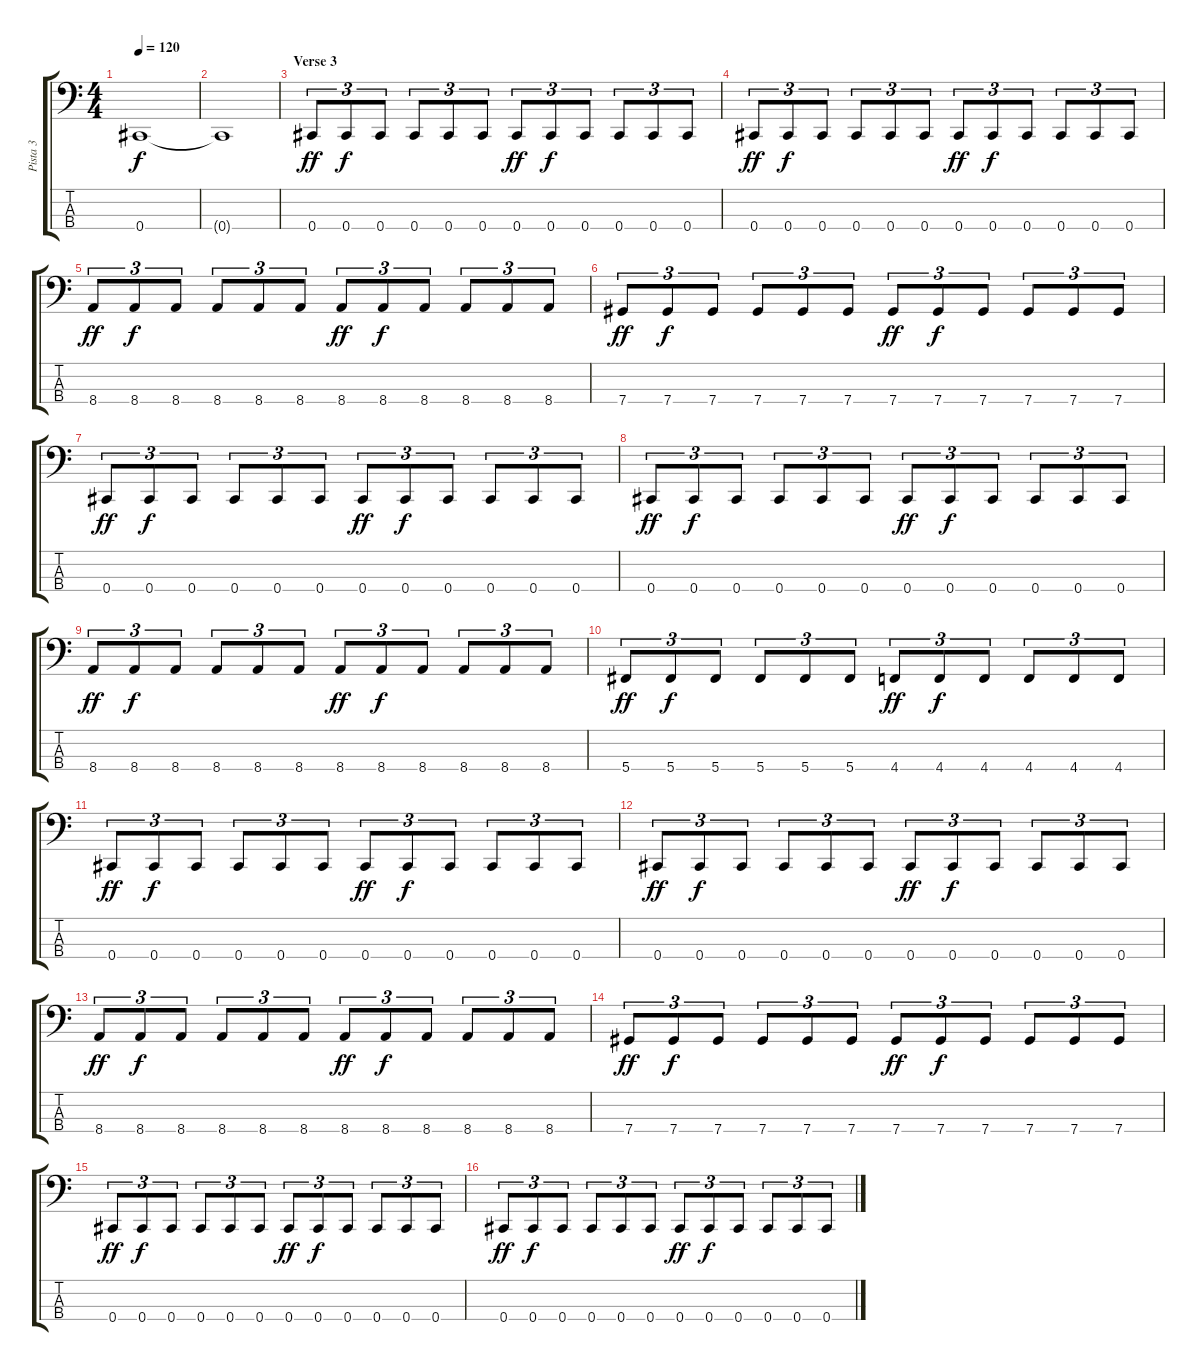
\track ("Pista 3" "Pista 3") {instrument electricbasspick}
\staff {score tabs}
\tuning (Gb2 Db2 Ab1 Db1) {hide}
\ts (4 4)
\tempo 120
\clef f4
\ks c
0.4{t}.1{dy f} |
0.4{t}.1 |
\section ("" "Verse 3")
0.4.8{tu (3 2) dy ff} 0.4.8{tu (3 2) dy f} 0.4.8{tu (3 2)} 0.4.8{tu (3 2)} 0.4.8{tu (3 2)} 0.4.8{tu (3 2)} 0.4.8{tu (3 2) dy ff} 0.4.8{tu (3 2) dy f} 0.4.8{tu (3 2)} 0.4.8{tu (3 2)} 0.4.8{tu (3 2)} 0.4.8{tu (3 2)} |
0.4.8{tu (3 2) dy ff} 0.4.8{tu (3 2) dy f} 0.4.8{tu (3 2)} 0.4.8{tu (3 2)} 0.4.8{tu (3 2)} 0.4.8{tu (3 2)} 0.4.8{tu (3 2) dy ff} 0.4.8{tu (3 2) dy f} 0.4.8{tu (3 2)} 0.4.8{tu (3 2)} 0.4.8{tu (3 2)} 0.4.8{tu (3 2)} |
8.4.8{tu (3 2) dy ff} 8.4.8{tu (3 2) dy f} 8.4.8{tu (3 2)} 8.4.8{tu (3 2)} 8.4.8{tu (3 2)} 8.4.8{tu (3 2)} 8.4.8{tu (3 2) dy ff} 8.4.8{tu (3 2) dy f} 8.4.8{tu (3 2)} 8.4.8{tu (3 2)} 8.4.8{tu (3 2)} 8.4.8{tu (3 2)} |
7.4.8{tu (3 2) dy ff} 7.4.8{tu (3 2) dy f} 7.4.8{tu (3 2)} 7.4.8{tu (3 2)} 7.4.8{tu (3 2)} 7.4.8{tu (3 2)} 7.4.8{tu (3 2) dy ff} 7.4.8{tu (3 2) dy f} 7.4.8{tu (3 2)} 7.4.8{tu (3 2)} 7.4.8{tu (3 2)} 7.4.8{tu (3 2)} |
0.4.8{tu (3 2) dy ff} 0.4.8{tu (3 2) dy f} 0.4.8{tu (3 2)} 0.4.8{tu (3 2)} 0.4.8{tu (3 2)} 0.4.8{tu (3 2)} 0.4.8{tu (3 2) dy ff} 0.4.8{tu (3 2) dy f} 0.4.8{tu (3 2)} 0.4.8{tu (3 2)} 0.4.8{tu (3 2)} 0.4.8{tu (3 2)} |
0.4.8{tu (3 2) dy ff} 0.4.8{tu (3 2) dy f} 0.4.8{tu (3 2)} 0.4.8{tu (3 2)} 0.4.8{tu (3 2)} 0.4.8{tu (3 2)} 0.4.8{tu (3 2) dy ff} 0.4.8{tu (3 2) dy f} 0.4.8{tu (3 2)} 0.4.8{tu (3 2)} 0.4.8{tu (3 2)} 0.4.8{tu (3 2)} |
8.4.8{tu (3 2) dy ff} 8.4.8{tu (3 2) dy f} 8.4.8{tu (3 2)} 8.4.8{tu (3 2)} 8.4.8{tu (3 2)} 8.4.8{tu (3 2)} 8.4.8{tu (3 2) dy ff} 8.4.8{tu (3 2) dy f} 8.4.8{tu (3 2)} 8.4.8{tu (3 2)} 8.4.8{tu (3 2)} 8.4.8{tu (3 2)} |
5.4.8{tu (3 2) dy ff} 5.4.8{tu (3 2) dy f} 5.4.8{tu (3 2)} 5.4.8{tu (3 2)} 5.4.8{tu (3 2)} 5.4.8{tu (3 2)} 4.4.8{tu (3 2) dy ff} 4.4.8{tu (3 2) dy f} 4.4.8{tu (3 2)} 4.4.8{tu (3 2)} 4.4.8{tu (3 2)} 4.4.8{tu (3 2)} |
0.4.8{tu (3 2) dy ff} 0.4.8{tu (3 2) dy f} 0.4.8{tu (3 2)} 0.4.8{tu (3 2)} 0.4.8{tu (3 2)} 0.4.8{tu (3 2)} 0.4.8{tu (3 2) dy ff} 0.4.8{tu (3 2) dy f} 0.4.8{tu (3 2)} 0.4.8{tu (3 2)} 0.4.8{tu (3 2)} 0.4.8{tu (3 2)} |
0.4.8{tu (3 2) dy ff} 0.4.8{tu (3 2) dy f} 0.4.8{tu (3 2)} 0.4.8{tu (3 2)} 0.4.8{tu (3 2)} 0.4.8{tu (3 2)} 0.4.8{tu (3 2) dy ff} 0.4.8{tu (3 2) dy f} 0.4.8{tu (3 2)} 0.4.8{tu (3 2)} 0.4.8{tu (3 2)} 0.4.8{tu (3 2)} |
8.4.8{tu (3 2) dy ff} 8.4.8{tu (3 2) dy f} 8.4.8{tu (3 2)} 8.4.8{tu (3 2)} 8.4.8{tu (3 2)} 8.4.8{tu (3 2)} 8.4.8{tu (3 2) dy ff} 8.4.8{tu (3 2) dy f} 8.4.8{tu (3 2)} 8.4.8{tu (3 2)} 8.4.8{tu (3 2)} 8.4.8{tu (3 2)} |
7.4.8{tu (3 2) dy ff} 7.4.8{tu (3 2) dy f} 7.4.8{tu (3 2)} 7.4.8{tu (3 2)} 7.4.8{tu (3 2)} 7.4.8{tu (3 2)} 7.4.8{tu (3 2) dy ff} 7.4.8{tu (3 2) dy f} 7.4.8{tu (3 2)} 7.4.8{tu (3 2)} 7.4.8{tu (3 2)} 7.4.8{tu (3 2)} |
0.4.8{tu (3 2) dy ff} 0.4.8{tu (3 2) dy f} 0.4.8{tu (3 2)} 0.4.8{tu (3 2)} 0.4.8{tu (3 2)} 0.4.8{tu (3 2)} 0.4.8{tu (3 2) dy ff} 0.4.8{tu (3 2) dy f} 0.4.8{tu (3 2)} 0.4.8{tu (3 2)} 0.4.8{tu (3 2)} 0.4.8{tu (3 2)} |
0.4.8{tu (3 2) dy ff} 0.4.8{tu (3 2) dy f} 0.4.8{tu (3 2)} 0.4.8{tu (3 2)} 0.4.8{tu (3 2)} 0.4.8{tu (3 2)} 0.4.8{tu (3 2) dy ff} 0.4.8{tu (3 2) dy f} 0.4.8{tu (3 2)} 0.4.8{tu (3 2)} 0.4.8{tu (3 2)} 0.4.8{tu (3 2)}
